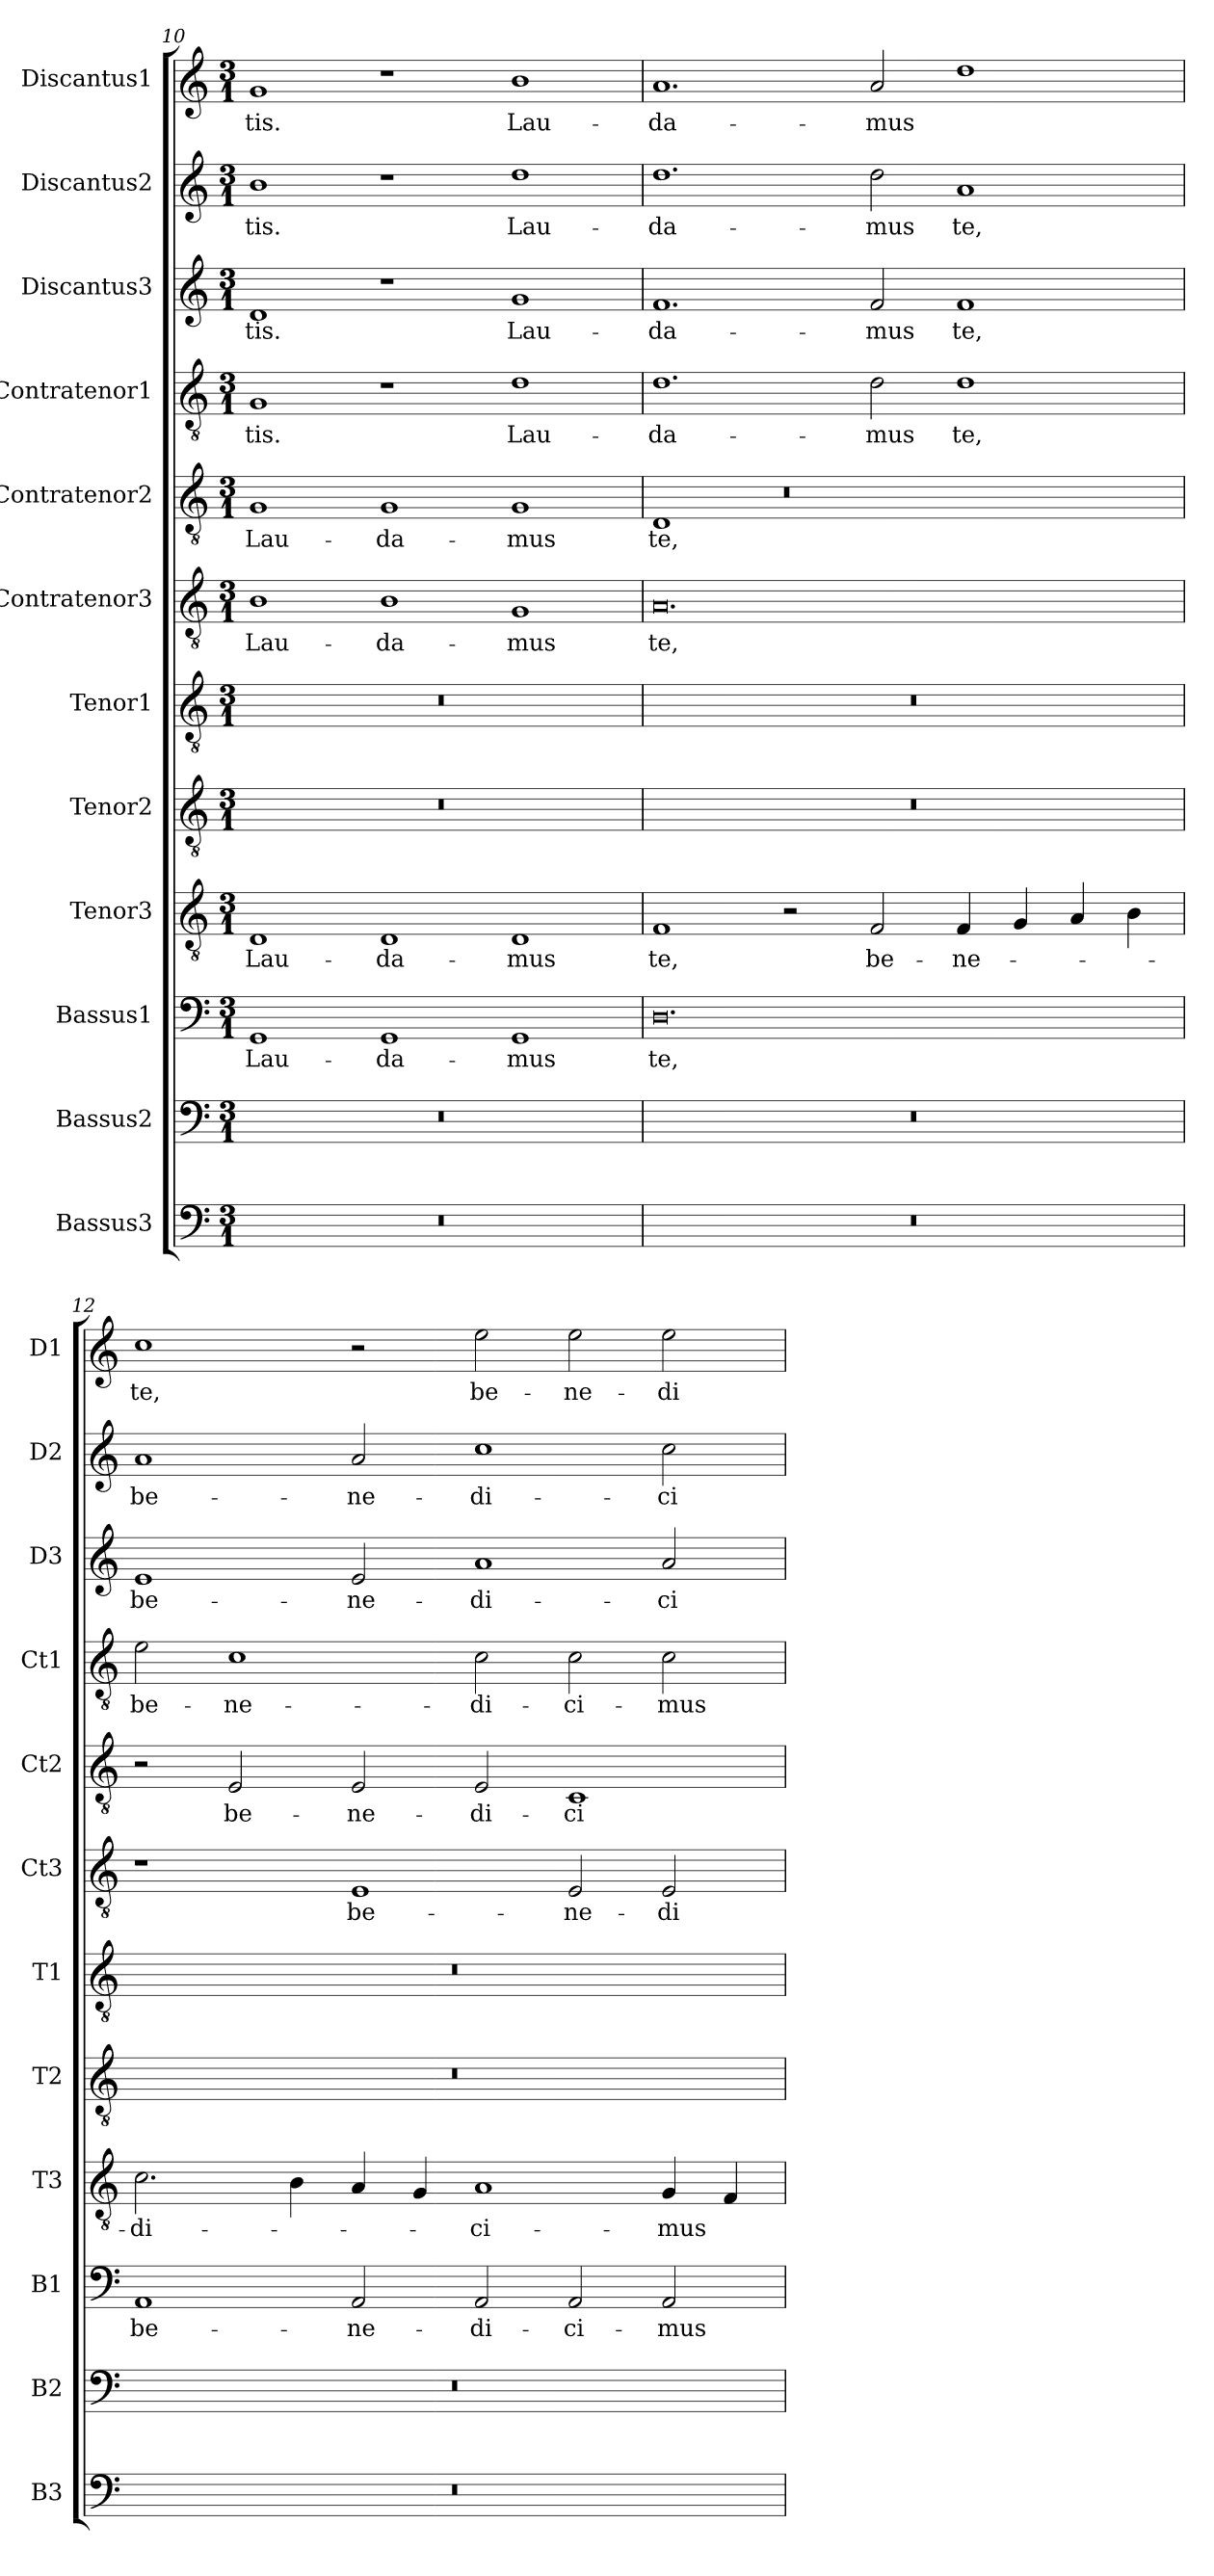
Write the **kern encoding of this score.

**kern	**kern	**kern	**text	**kern	**text	**kern	**kern	**kern	**text	**kern	**text	**kern	**text	**kern	**text	**kern	**text	**kern	**text
*part12	*part11	*part10	*part10	*part9	*part9	*part8	*part7	*part6	*part6	*part5	*part5	*part4	*part4	*part3	*part3	*part2	*part2	*part1	*part1
*staff12	*staff11	*staff10	*staff10	*staff9	*staff9	*staff8	*staff7	*staff6	*staff6	*staff5	*staff5	*staff4	*staff4	*staff3	*staff3	*staff2	*staff2	*staff1	*staff1
*I"Bassus3	*I"Bassus2	*I"Bassus1	*	*I"Tenor3	*	*I"Tenor2	*I"Tenor1	*I"Contratenor3	*	*I"Contratenor2	*	*I"Contratenor1	*	*I"Discantus3	*	*I"Discantus2	*	*I"Discantus1	*
*I'B3	*I'B2	*I'B1	*	*I'T3	*	*I'T2	*I'T1	*I'Ct3	*	*I'Ct2	*	*I'Ct1	*	*I'D3	*	*I'D2	*	*I'D1	*
*clefF4	*clefF4	*clefF4	*	*clefGv2	*	*clefGv2	*clefGv2	*clefGv2	*	*clefGv2	*	*clefGv2	*	*clefG2	*	*clefG2	*	*clefG2	*
*k[]	*k[]	*k[]	*	*k[]	*	*k[]	*k[]	*k[]	*	*k[]	*	*k[]	*	*k[]	*	*k[]	*	*k[]	*
*M3/1	*M3/1	*M3/1	*	*M3/1	*	*M3/1	*M3/1	*M3/1	*	*M3/1	*	*M3/1	*	*M3/1	*	*M3/1	*	*M3/1	*
=10	=10	=10	=10	=10	=10	=10	=10	=10	=10	=10	=10	=10	=10	=10	=10	=10	=10	=10	=10
0.r	0.r	1GG/	Lau-	1D/	Lau-	0.r	0.r	1B\	Lau-	1G/	Lau-	1G/	-tis.	1d/	-tis.	1b\	-tis.	1g/	-tis.
.	.	1GG/	-da-	1D/	-da-	.	.	1B\	-da-	1G/	-da-	1r	.	1r	.	1r	.	1r	.
.	.	1GG/	-mus	1D/	-mus	.	.	1G/	-mus	1G/	-mus	1d\	Lau-	1g/	Lau-	1dd\	Lau-	1b\	Lau-
=11	=11	=11	=11	=11	=11	=11	=11	=11	=11	=11	=11	=11	=11	=11	=11	=11	=11	=11	=11
0.r	0.r	0.D\	te,	1F/	te,	0.r	0.r	0.A/	te,	1D/	te,	1.d\	-da-	1.f/	-da-	1.dd\	-da-	1.a/	-da-
.	.	.	.	2r	.	.	.	.	.	0r	.	.	.	.	.	.	.	.	.
.	.	.	.	2F/	be-	.	.	.	.	.	.	2d\	-mus	2f/	-mus	2dd\	-mus	2a/	-mus
.	.	.	.	4F/	-ne-	.	.	.	.	.	.	1d\	te,	1f/	te,	1a/	te,	1dd\	.
.	.	.	.	4G/	.	.	.	.	.	.	.	.	.	.	.	.	.	.	.
.	.	.	.	4A/	.	.	.	.	.	.	.	.	.	.	.	.	.	.	.
.	.	.	.	4B\	.	.	.	.	.	.	.	.	.	.	.	.	.	.	.
=12	=12	=12	=12	=12	=12	=12	=12	=12	=12	=12	=12	=12	=12	=12	=12	=12	=12	=12	=12
0.r	0.r	1AA/	be-	2.c\	-di-	0.r	0.r	1r	.	2r	.	2e\	be-	1e/	be-	1a/	be-	1cc\	te,
.	.	.	.	.	.	.	.	.	.	2E/	be-	1c\	-ne-	.	.	.	.	.	.
.	.	.	.	4B\	.	.	.	.	.	.	.	.	.	.	.	.	.	.	.
.	.	2AA/	-ne-	4A/	.	.	.	1E/	be-	2E/	-ne-	.	.	2e/	-ne-	2a/	-ne-	2r	.
.	.	.	.	4G/	.	.	.	.	.	.	.	.	.	.	.	.	.	.	.
.	.	2AA/	-di-	1A/	-ci-	.	.	.	.	2E/	-di-	2c\	-di-	1a/	-di-	1cc\	-di-	2ee\	be-
.	.	2AA/	-ci-	.	.	.	.	2E/	-ne-	1C/	-ci-	2c\	-ci-	.	.	.	.	2ee\	-ne-
.	.	2AA/	-mus	4G/	-mus	.	.	2E/	-di-	.	.	2c\	-mus	2a/	-ci-	2cc\	-ci-	2ee\	-di-
.	.	.	.	4F/	.	.	.	.	.	.	.	.	.	.	.	.	.	.	.
=	=	=	=	=	=	=	=	=	=	=	=	=	=	=	=	=	=	=	=
*-	*-	*-	*-	*-	*-	*-	*-	*-	*-	*-	*-	*-	*-	*-	*-	*-	*-	*-	*-
